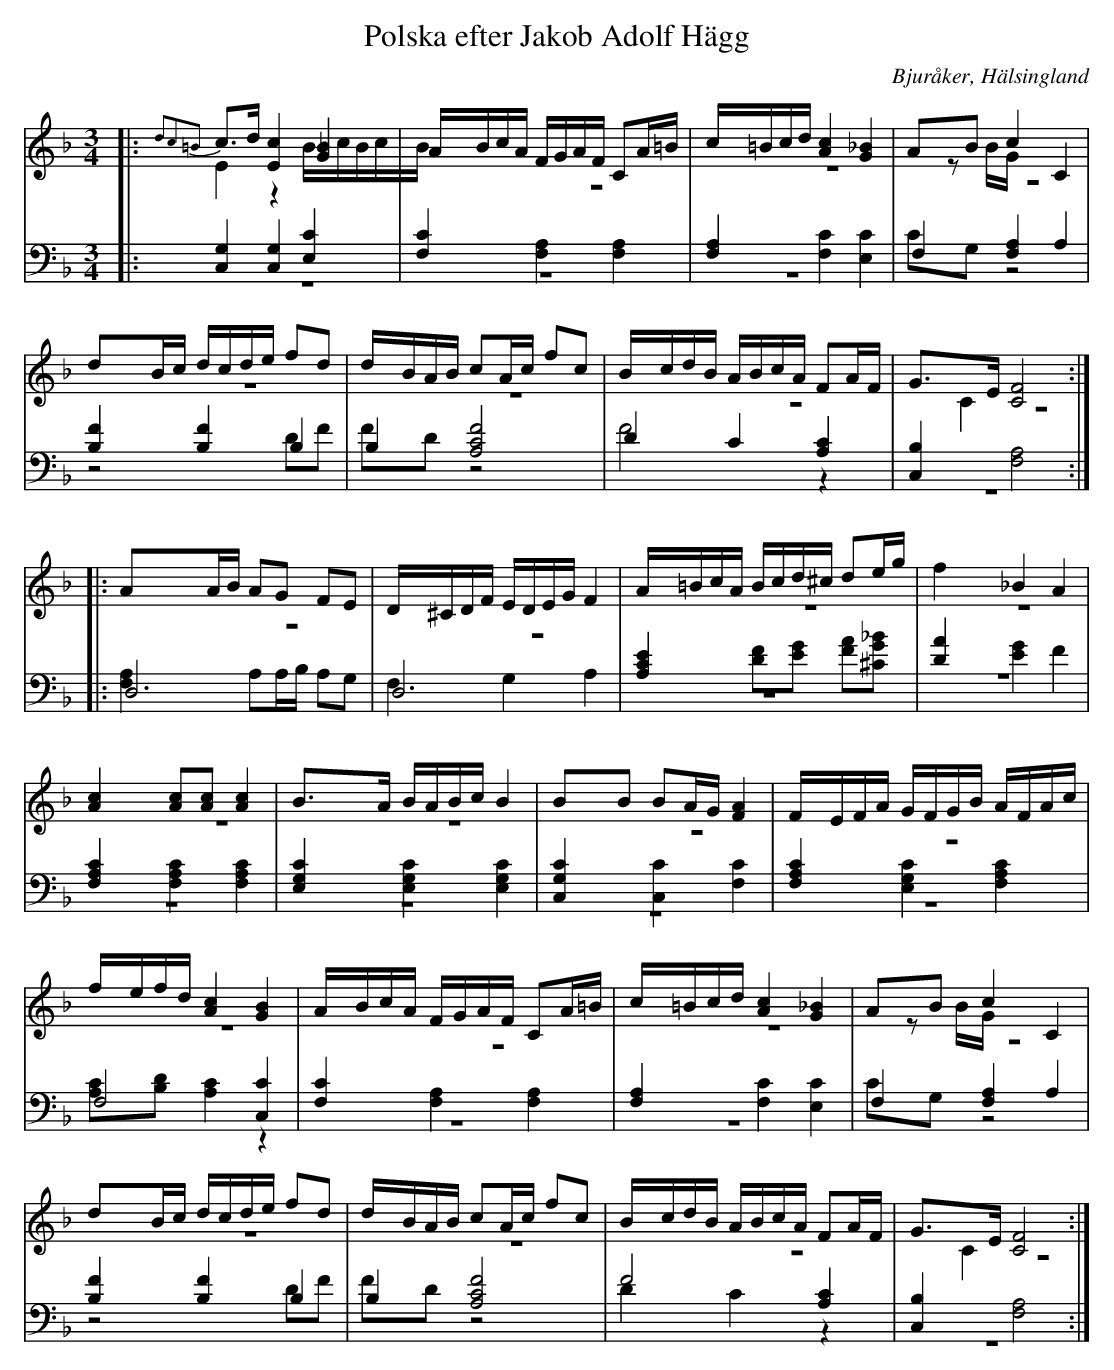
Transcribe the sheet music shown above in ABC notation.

X:1
T: Polska efter Jakob Adolf Hägg
O: Bjuråker, Hälsingland
M: 3/4
L: 1/16
K: F
V:1
V:2 merge
V:3
V:4 merge
V:1
|: {d2c2=B2}c2>d2 [E4c4] [G4_B4]|ABcA FGAF C2A=B|c=Bcd [A4c4] [G4_B4]|A2B2 c4 C4 |
d2Bc dcde f2d2|dBAB c2Ac f2c2|BcdB ABcA F2AF|G2>E2 [C8F8]:|
|:A2AB A2G2 F2E2|D^CDF EDEG F4|A=BcA Bcd^c d2eg|f4 _B4 A4 |
[A4c4] [A2c2][A2c2] [A4c4]|B2>A2 BABc B4|B2B2 B2AG [F4A4]|FEFA GFGB AFAc|
fefd [A4c4] [G4B4]|ABcA FGAF C2A=B|c=Bcd [A4c4] [G4_B4]|A2B2 c4 C4 |
d2Bc dcde f2d2|dBAB c2Ac f2c2|BcdB ABcA F2AF|G2>E2 [C8F8]:|
V:2
|:E4 z4 B4/5c4/5B4/5c4/5B4/5|z12|z12|z2BG z8 |
z12|z12|z12|C4 z8:|
|:z12|z12|z12|z12 |
z12|z12|z12|z12|
z12|z12|z12|z2BG z8 |
z12|z12|z12|C4 z8:|
V:3 clef=bass
|: [C,4G,4] [C,4G,4] [E,4C4]|[F,4C4] [F,4A,4] [F,4A,4]|[F,4A,4] [F,4C4] [E,4C4]| F,4 [F,4A,4] A,4|
[B,4F4] [B,4F4] B,4|B,4 [A,8C8F8]|D4 C4 [A,4C4]|[C,4B,4] [F,8A,8]:|
|:D,12|D,12|[A,4C4E4] [D2F2][E2G2] [F2A2][^C2G2_B2]|
[D4A4] [E4G4] F4|[F,4A,4C4] [F,4A,4C4] [F,4A,4C4]|[E,4G,4C4] [E,4G,4C4] [E,4G,4C4]|[C,4G,4C4] [C,4C4] [F,4C4]|
[F,4A,4C4] [E,4G,4C4] [F,4A,4C4]|F,8 [C,4C4]|[F,4C4] [F,4A,4] [F,4A,4]|[F,4A,4] [F,4C4] [E,4C4]|
F,4 [F,4A,4] A,4|[B,4F4] [B,4F4] B,4|B,4 [A,8C8F8]|F8  [A,4C4]|[C,4B,4] [F,8A,8]:|
V:4 clef=bass
|:z12|z12|z12|C2G,2 z8 |
z8 D2F2|F2D2 z8|F8 z4|z12:|
|:[F,4A,4] A,2A,B, A,2G,2|F,4 G,4 A,4|z12|z12 |
z12|z12|z12|z12|
[A,2C2][B,2D2] [A,4C4] z4|z12|z12|C2G,2 z8 |
z8 D2F2|F2D2 z8|D4 C4 z4|z12:|
